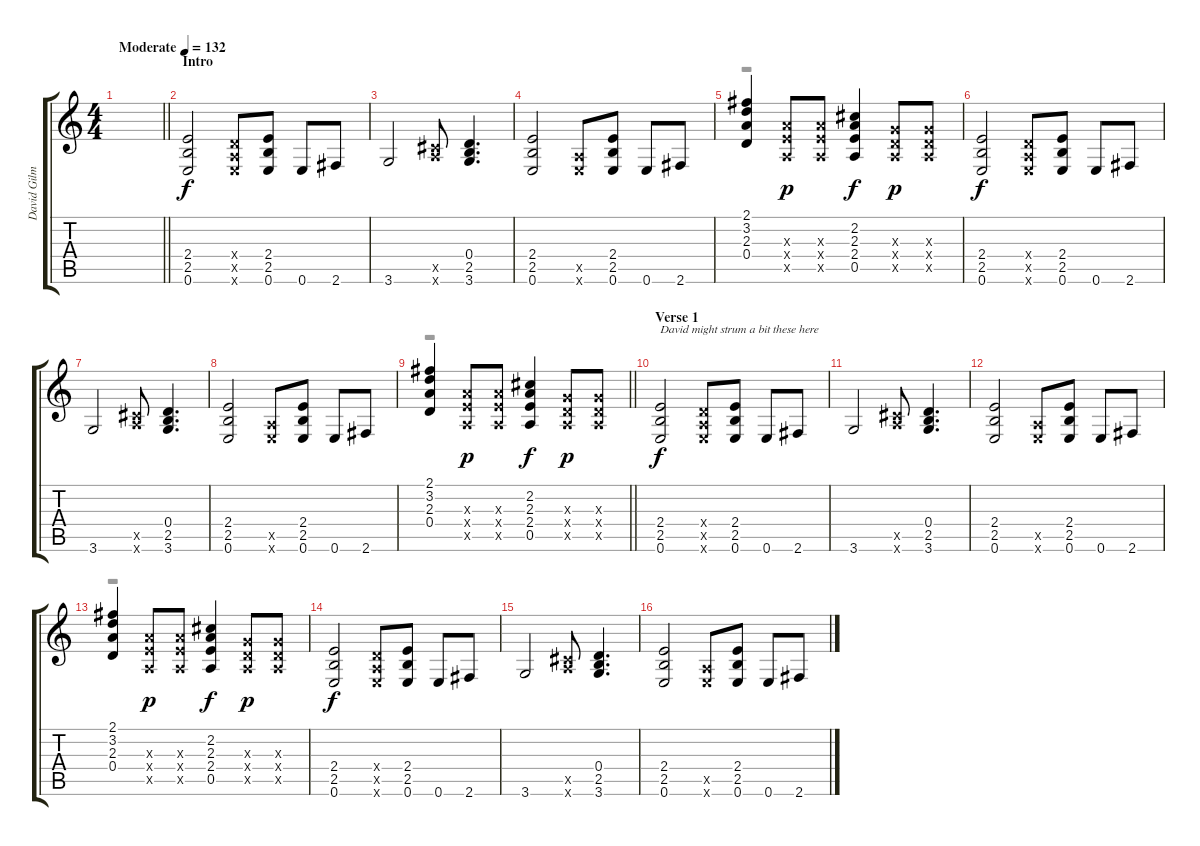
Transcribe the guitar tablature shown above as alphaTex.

\track ("David Gilmour - Rhythm" "David Gilm") {instrument electricguitarclean}
\staff {score tabs}
\tuning (E4 B3 G3 D3 A2 E2) {hide}
\voice
\ts (4 4)
\tempo (132 "Moderate")
\clef g2
\barLineRight lightlight
\ks c
|
\section ("" "Intro")
(2.4 2.5 0.6).2 (0.4{x} 0.5{x} 0.6{x}).8 (2.4 2.5 0.6).8 0.6.8 2.6.8 |
3.6.2 (0.5{x} 9.6{x}).8 (0.4 2.5 3.6).4{d} |
(2.4 2.5 0.6).2 (0.5{x} 0.6{x}).8 (2.4 2.5 0.6).8 0.6.8 2.6.8 |
(2.1 3.2 2.3 0.4).4 (2.3{x} 2.4{x} 0.5{x}).8{dy p} (2.3{x} 2.4{x} 0.5{x}).8 (2.2 2.3 2.4 0.5).4{dy f} (0.3{x} 0.4{x} 0.5{x}).8{dy p} (0.3{x} 0.4{x} 0.5{x}).8 |
(2.4 2.5 0.6).2{dy f} (0.4{x} 0.5{x} 0.6{x}).8 (2.4 2.5 0.6).8 0.6.8 2.6.8 |
3.6.2 (0.5{x} 9.6{x}).8 (0.4 2.5 3.6).4{d} |
(2.4 2.5 0.6).2 (0.5{x} 0.6{x}).8 (2.4 2.5 0.6).8 0.6.8 2.6.8 |
\barLineRight lightlight
(2.1 3.2 2.3 0.4).4 (2.3{x} 2.4{x} 0.5{x}).8{dy p} (2.3{x} 2.4{x} 0.5{x}).8 (2.2 2.3 2.4 0.5).4{dy f} (0.3{x} 0.4{x} 0.5{x}).8{dy p} (0.3{x} 0.4{x} 0.5{x}).8 |
\section ("" "Verse 1")
(2.4 2.5 0.6).2{txt "David might strum a bit these here" dy f} (0.4{x} 0.5{x} 0.6{x}).8 (2.4 2.5 0.6).8 0.6.8 2.6.8 |
3.6.2 (0.5{x} 9.6{x}).8 (0.4 2.5 3.6).4{d} |
(2.4 2.5 0.6).2 (0.5{x} 0.6{x}).8 (2.4 2.5 0.6).8 0.6.8 2.6.8 |
(2.1 3.2 2.3 0.4).4 (2.3{x} 2.4{x} 0.5{x}).8{dy p} (2.3{x} 2.4{x} 0.5{x}).8 (2.2 2.3 2.4 0.5).4{dy f} (0.3{x} 0.4{x} 0.5{x}).8{dy p} (0.3{x} 0.4{x} 0.5{x}).8 |
(2.4 2.5 0.6).2{dy f} (0.4{x} 0.5{x} 0.6{x}).8 (2.4 2.5 0.6).8 0.6.8 2.6.8 |
3.6.2 (0.5{x} 9.6{x}).8 (0.4 2.5 3.6).4{d} |
(2.4 2.5 0.6).2 (0.5{x} 0.6{x}).8 (2.4 2.5 0.6).8 0.6.8 2.6.8
\voice
\clef g2
\ottava regular
\simile none
\barLineRight lightlight
\ks c
|
|
|
|
r.1 |
|
|
|
\barLineRight lightlight
r.1 |
|
|
|
r.1 |
|
|
